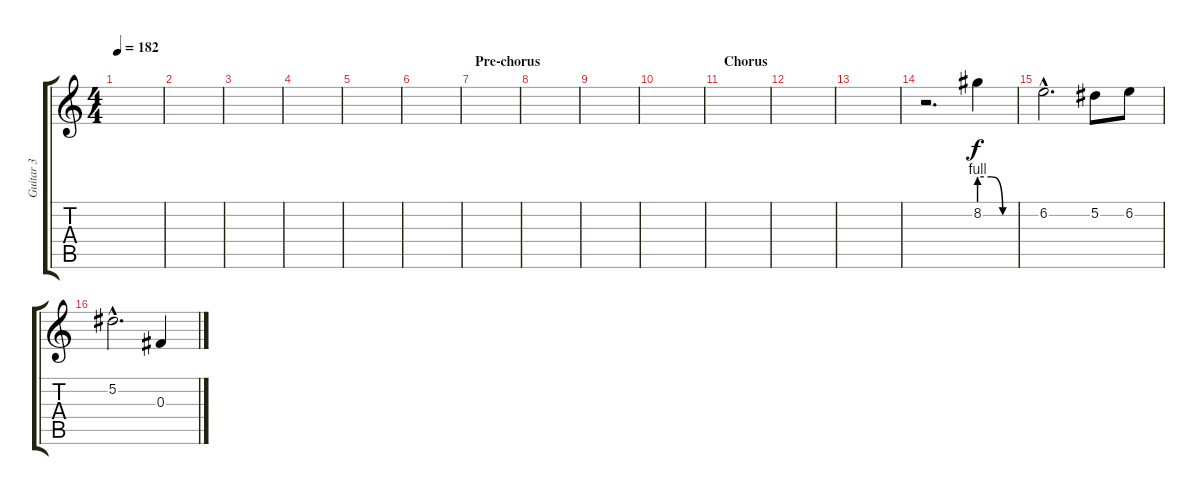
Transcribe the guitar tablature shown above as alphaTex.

\track ("Guitar 3" "Guitar 3") {instrument distortionguitar}
\staff {score tabs}
\tuning (Eb4 Bb3 Gb3 Db3 Ab2 Eb2) {hide}
\ts (4 4)
\tempo 182
\clef g2
\ks c
|
|
|
|
|
|
\section ("" "Pre-chorus")
|
|
|
|
\section ("" "Chorus")
|
|
|
r.2{d} 8.2{be (custom 0 4 20 4 40 0 60 0)}.4{volume 16 balance 8} |
6.2{hac}.2{d} 5.2.8 6.2.8 |
5.2{hac}.2{d} 0.3.4
